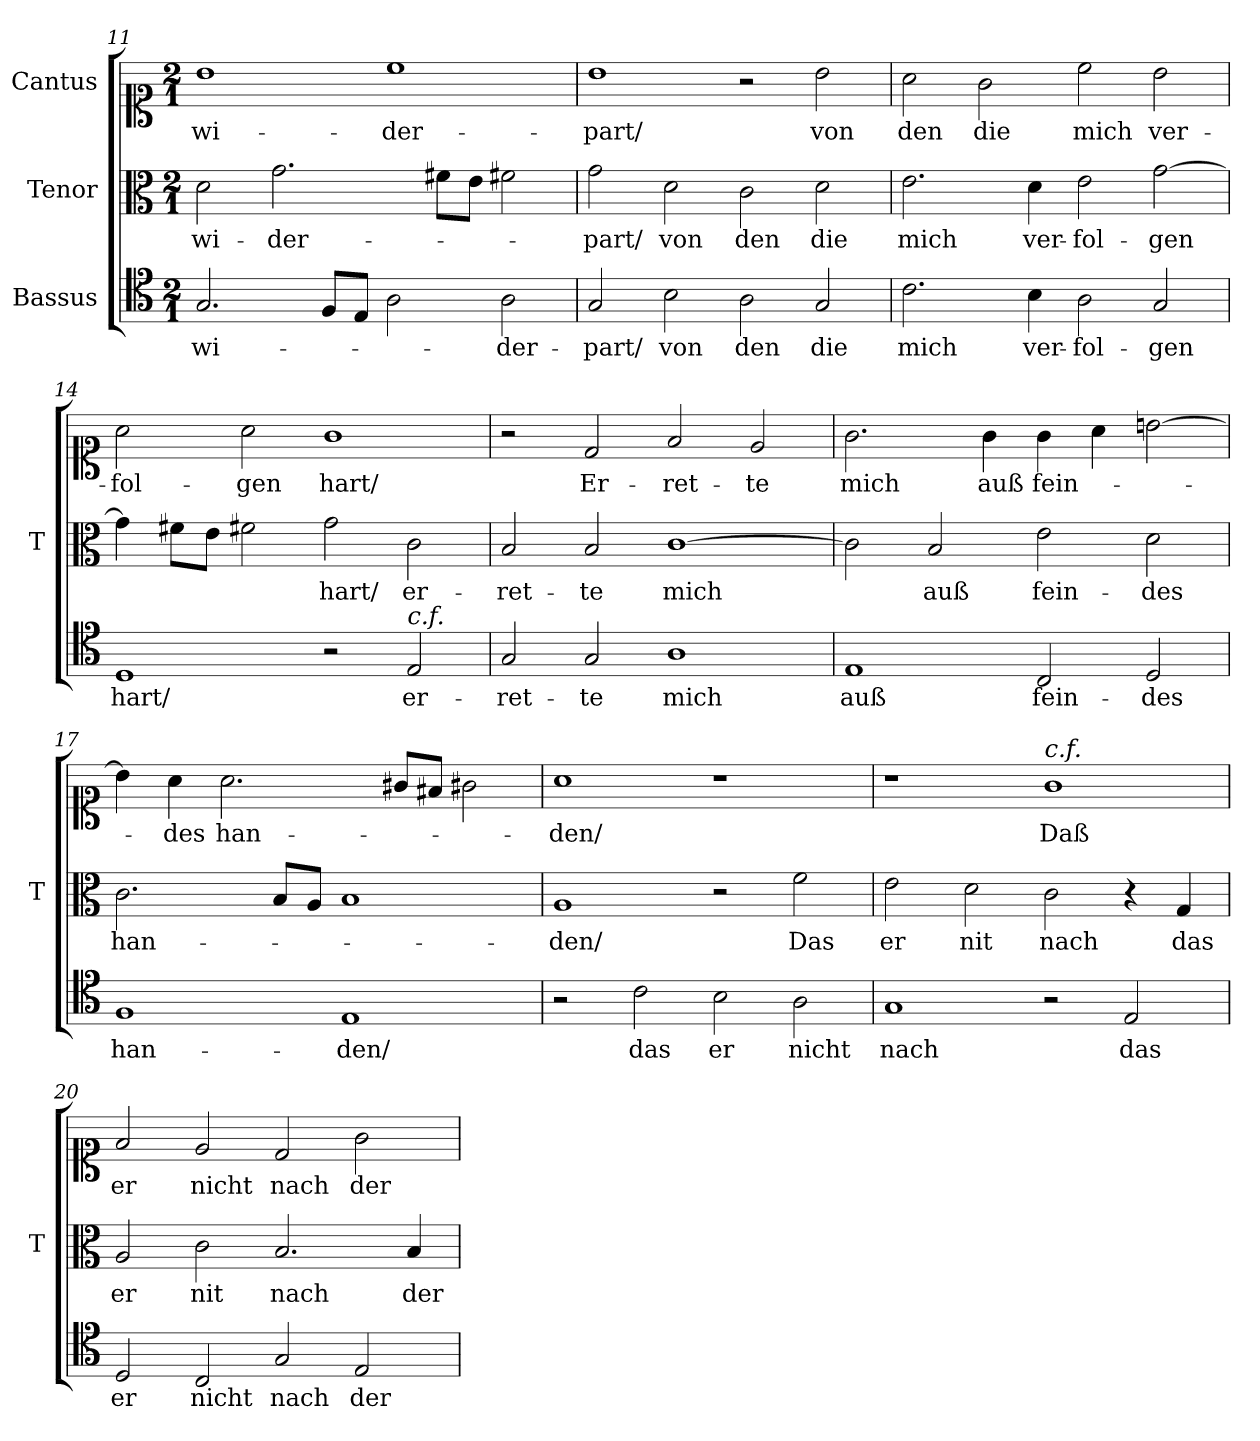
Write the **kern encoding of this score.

**kern	**text	**kern	**text	**kern	**text
*part3	*part3	*part2	*part2	*part1	*part1
*staff3	*staff3	*staff2	*staff2	*staff1	*staff1
*I"Bassus	*	*I"Tenor	*	*I"Cantus	*
*	*	*I'T	*	*	*
*clefC4	*	*clefC3	*	*clefC1	*
*k[]	*	*k[]	*	*k[]	*
*E:phr	*	*E:phr	*	*E:phr	*
*M2/1	*	*M2/1	*	*M2/1	*
=11	=11	=11	=11	=11	=11
2.G	wi-	2d	wi-	1b	wi-
.	.	2.g	-der-	.	.
8F/L	.	.	.	.	.
8E/J	.	.	.	.	.
2A	.	.	.	1cc	-der-
.	.	8f#X\L	.	.	.
.	.	8e\J	.	.	.
2A	-der-	2f#X	.	.	.
=12	=12	=12	=12	=12	=12
2G	-part/	2g	-part/	1b	part/
2B	von	2d	von	.	.
2A	den	2c	den	2r	.
2G	die	2d	die	2b	von
=13	=13	=13	=13	=13	=13
2.c	mich	2.e	mich	2a	den
.	.	.	.	2g	die
4B	ver-	4d	ver-	.	.
2A	-fol-	2e	-fol-	2cc	mich
2G	-gen	[2g	-gen	2b	ver-
=14	=14	=14	=14	=14	=14
1D	hart/	4g]	.	2a	-fol-
.	.	8f#X\L	.	.	.
.	.	8e\J	.	.	.
.	.	2f#X	.	2a	-gen
2r	.	2g	hart/	1g	hart/
!LO:TX:a:i:t=c.f.	!	!	!	!	!
2E	er-	2c	er-	.	.
=15	=15	=15	=15	=15	=15
2G	-ret-	2B	-ret-	2r	.
2G	-te	2B	-te	2d	Er-
1A	mich	[1c	mich	2f	-ret-
.	.	.	.	2e	-te
=16	=16	=16	=16	=16	=16
1E	auß	2c]	.	2.g	mich
.	.	2B	auß	.	.
.	.	.	.	4g	auß
2C	fein-	2e	fein-	4g	fein-
.	.	.	.	4a	.
2D	-des	2d	-des	[2bn	.
=17	=17	=17	=17	=17	=17
1F	han-	2.c	han-	4b]	.
.	.	.	.	4a	-des
.	.	.	.	2.a	han-
.	.	8B/L	.	.	.
.	.	8A/J	.	.	.
1E	-den/	1B	.	.	.
.	.	.	.	8g#X/L	.
.	.	.	.	8f#X/J	.
.	.	.	.	2g#X	.
=18	=18	=18	=18	=18	=18
2r	.	1A	-den/	1a	-den/
2c	das	.	.	.	.
2B	er	2r	.	1r	.
2A	nicht	2f	Das	.	.
=19	=19	=19	=19	=19	=19
1G	nach	2e	er	1r	.
.	.	2d	nit	.	.
!	!	!	!	!LO:TX:a:i:t=c.f.	!
2r	.	2c	nach	1g	Daß
!	!LO:LY:i	!	!	!	!
2E	das	4r	.	.	.
!	!	!	!LO:LY:i	!	!
.	.	4G	das	.	.
=20	=20	=20	=20	=20	=20
!	!LO:LY:i	!	!LO:LY:i	!	!
2D	er	2A	er	2f	er
!	!LO:LY:i	!	!LO:LY:i	!	!
2C	nicht	2c	nit	2e	nicht
!	!LO:LY:i	!	!LO:LY:i	!	!
2G	nach	2.B	nach	2d	nach
2E	der	.	.	2g	der
.	.	4B	der	.	.
=	=	=	=	=	=
*-	*-	*-	*-	*-	*-
